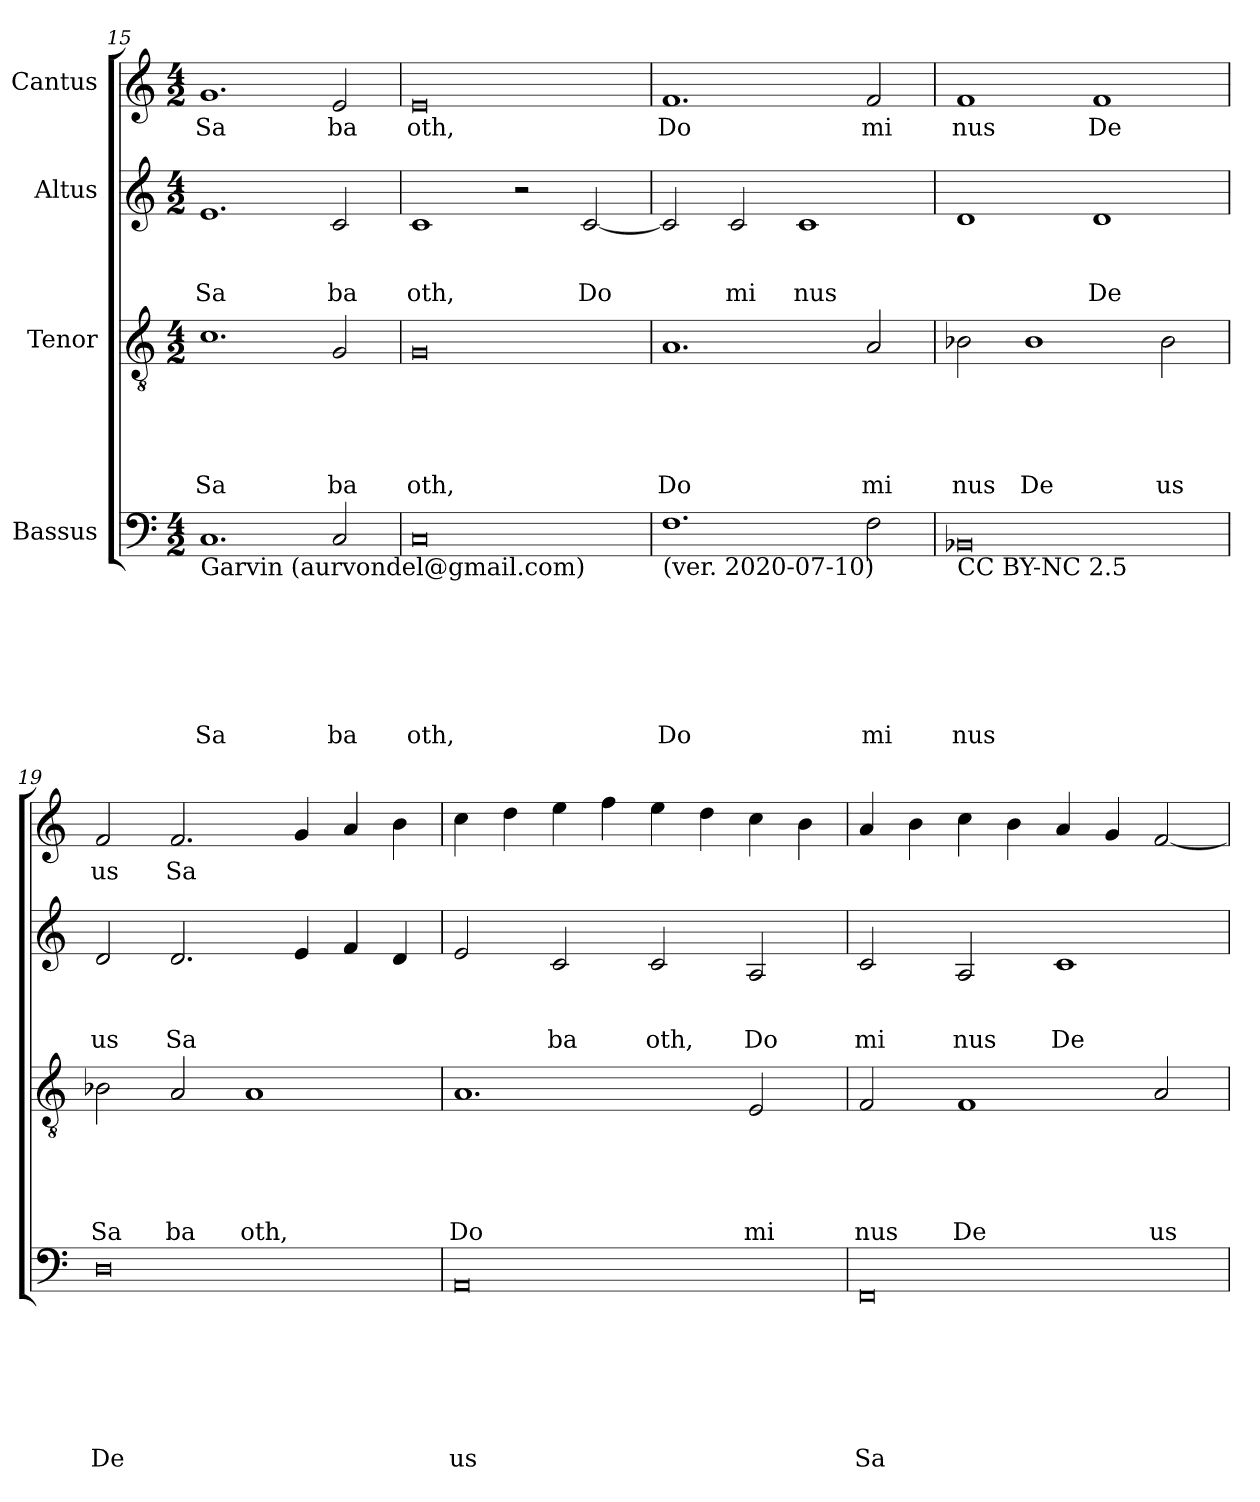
**kern	**text	**text	**text	**text	**text	**text	**text	**kern	**text	**text	**text	**text	**text	**kern	**text	**text	**text	**kern	**text
*part4	*part4	*part4	*part4	*part4	*part4	*part4	*part4	*part3	*part3	*part3	*part3	*part3	*part3	*part2	*part2	*part2	*part2	*part1	*part1
*staff4	*staff4	*staff4	*staff4	*staff4	*staff4	*staff4	*staff4	*staff3	*staff3	*staff3	*staff3	*staff3	*staff3	*staff2	*staff2	*staff2	*staff2	*staff1	*staff1
*I"Bassus	*	*	*	*	*	*	*	*I"Tenor	*	*	*	*	*	*I"Altus	*	*	*	*I"Cantus	*
*clefF4	*	*	*	*	*	*	*	*clefGv2	*	*	*	*	*	*clefG2	*	*	*	*clefG2	*
*k[]	*	*	*	*	*	*	*	*k[]	*	*	*	*	*	*k[]	*	*	*	*k[]	*
*C:	*	*	*	*	*	*	*	*C:	*	*	*	*	*	*C:	*	*	*	*C:	*
*M4/2	*	*	*	*	*	*	*	*M4/2	*	*	*	*	*	*M4/2	*	*	*	*M4/2	*
=15	=15	=15	=15	=15	=15	=15	=15	=15	=15	=15	=15	=15	=15	=15	=15	=15	=15	=15	=15
!LO:TX:b:t=Garvin (aurvondel@gmail.com)	!	!	!	!	!	!	!	!	!	!	!	!	!	!	!	!	!	!	!
!	!	!	!	!	!	!	!LO:LY:b	!	!	!	!	!	!LO:LY:b	!	!	!	!LO:LY:b	!	!LO:LY:b
1.C	.	.	.	.	.	.	Sa	1.c	.	.	.	.	Sa	1.e	.	.	Sa	1.g	Sa
!	!	!	!	!	!	!	!LO:LY:b	!	!	!	!	!	!LO:LY:b	!	!	!	!LO:LY:b	!	!LO:LY:b
2C/	.	.	.	.	.	.	ba	2G/	.	.	.	.	ba	2c/	.	.	ba	2e/	ba
=16	=16	=16	=16	=16	=16	=16	=16	=16	=16	=16	=16	=16	=16	=16	=16	=16	=16	=16	=16
!	!	!	!	!	!	!	!LO:LY:b	!	!	!	!	!	!LO:LY:b	!	!	!	!LO:LY:b	!	!LO:LY:b
0C	.	.	.	.	.	.	oth,	0G	.	.	.	.	oth,	1c	.	.	oth,	0e	oth,
.	.	.	.	.	.	.	.	.	.	.	.	.	.	2r	.	.	.	.	.
!	!	!	!	!	!	!	!	!	!	!	!	!	!	!	!	!	!LO:LY:b	!	!
.	.	.	.	.	.	.	.	.	.	.	.	.	.	[<2c/	.	.	Do	.	.
=17	=17	=17	=17	=17	=17	=17	=17	=17	=17	=17	=17	=17	=17	=17	=17	=17	=17	=17	=17
!LO:TX:b:t=(ver. 2020-07-10)	!	!	!	!	!	!	!	!	!	!	!	!	!	!	!	!	!	!	!
!	!	!	!	!	!	!	!LO:LY:b	!	!	!	!	!	!LO:LY:b	!	!	!	!	!	!LO:LY:b
1.F	.	.	.	.	.	.	Do	1.A	.	.	.	.	Do	2c/]	.	.	.	1.f	Do
!	!	!	!	!	!	!	!	!	!	!	!	!	!	!	!	!	!LO:LY:b	!	!
.	.	.	.	.	.	.	.	.	.	.	.	.	.	2c/	.	.	mi	.	.
!	!	!	!	!	!	!	!	!	!	!	!	!	!	!	!	!	!LO:LY:b	!	!
.	.	.	.	.	.	.	.	.	.	.	.	.	.	1c	.	.	nus	.	.
!	!	!	!	!	!	!	!LO:LY:b	!	!	!	!	!	!LO:LY:b	!	!	!	!	!	!LO:LY:b
2F\	.	.	.	.	.	.	mi	2A/	.	.	.	.	mi	.	.	.	.	2f/	mi
=18	=18	=18	=18	=18	=18	=18	=18	=18	=18	=18	=18	=18	=18	=18	=18	=18	=18	=18	=18
!LO:TX:b:t=CC BY-NC 2.5	!	!	!	!	!	!	!	!	!	!	!	!	!	!	!	!	!	!	!
!	!	!	!	!	!	!	!LO:LY:b	!	!	!	!	!	!LO:LY:b	!	!	!	!	!	!LO:LY:b
0BB-X	.	.	.	.	.	.	nus	2B-X\	.	.	.	.	nus	1d	.	.	.	1f	nus
!	!	!	!	!	!	!	!	!	!	!	!	!	!LO:LY:b	!	!	!	!	!	!
.	.	.	.	.	.	.	.	1B-	.	.	.	.	De	.	.	.	.	.	.
!	!	!	!	!	!	!	!	!	!	!	!	!	!	!	!	!	!LO:LY:b	!	!LO:LY:b
.	.	.	.	.	.	.	.	.	.	.	.	.	.	1d	.	.	De	1f	De
!	!	!	!	!	!	!	!	!	!	!	!	!	!LO:LY:b	!	!	!	!	!	!
.	.	.	.	.	.	.	.	2B-\	.	.	.	.	us	.	.	.	.	.	.
=19	=19	=19	=19	=19	=19	=19	=19	=19	=19	=19	=19	=19	=19	=19	=19	=19	=19	=19	=19
!	!	!	!	!	!	!	!LO:LY:b	!	!	!	!	!	!LO:LY:b	!	!	!	!LO:LY:b	!	!LO:LY:b
0D	.	.	.	.	.	.	De	2B-X\	.	.	.	.	Sa	2d/	.	.	us	2f/	us
!	!	!	!	!	!	!	!	!	!	!	!	!	!LO:LY:b	!	!	!	!LO:LY:b	!	!LO:LY:b
.	.	.	.	.	.	.	.	2A/	.	.	.	.	ba	2.d/	.	.	Sa	2.f/	Sa
!	!	!	!	!	!	!	!	!	!	!	!	!	!LO:LY:b	!	!	!	!	!	!
.	.	.	.	.	.	.	.	1A	.	.	.	.	oth,	.	.	.	.	.	.
.	.	.	.	.	.	.	.	.	.	.	.	.	.	4e/	.	.	.	4g/	.
.	.	.	.	.	.	.	.	.	.	.	.	.	.	4f/	.	.	.	4a/	.
.	.	.	.	.	.	.	.	.	.	.	.	.	.	4d/	.	.	.	4b\	.
!!LO:PB:g=z
=20	=20	=20	=20	=20	=20	=20	=20	=20	=20	=20	=20	=20	=20	=20	=20	=20	=20	=20	=20
!	!	!	!	!	!	!	!LO:LY:b	!	!	!	!	!	!LO:LY:b	!	!	!	!	!	!
0AA	.	.	.	.	.	.	us	1.A	.	.	.	.	Do	2e/	.	.	.	4cc\	.
.	.	.	.	.	.	.	.	.	.	.	.	.	.	.	.	.	.	4dd\	.
!	!	!	!	!	!	!	!	!	!	!	!	!	!	!	!	!	!LO:LY:b	!	!
.	.	.	.	.	.	.	.	.	.	.	.	.	.	2c/	.	.	ba	4ee\	.
.	.	.	.	.	.	.	.	.	.	.	.	.	.	.	.	.	.	4ff\	.
!	!	!	!	!	!	!	!	!	!	!	!	!	!	!	!	!	!LO:LY:b	!	!
.	.	.	.	.	.	.	.	.	.	.	.	.	.	2c/	.	.	oth,	4ee\	.
.	.	.	.	.	.	.	.	.	.	.	.	.	.	.	.	.	.	4dd\	.
!	!	!	!	!	!	!	!	!	!	!	!	!	!LO:LY:b	!	!	!	!LO:LY:b	!	!
.	.	.	.	.	.	.	.	2E/	.	.	.	.	mi	2A/	.	.	Do	4cc\	.
.	.	.	.	.	.	.	.	.	.	.	.	.	.	.	.	.	.	4b\	.
=21	=21	=21	=21	=21	=21	=21	=21	=21	=21	=21	=21	=21	=21	=21	=21	=21	=21	=21	=21
!	!	!	!	!	!	!	!LO:LY:b	!	!	!	!	!	!LO:LY:b	!	!	!	!LO:LY:b	!	!
0FF	.	.	.	.	.	.	Sa	2F/	.	.	.	.	nus	2c/	.	.	mi	4a/	.
.	.	.	.	.	.	.	.	.	.	.	.	.	.	.	.	.	.	4b\	.
!	!	!	!	!	!	!	!	!	!	!	!	!	!LO:LY:b	!	!	!	!LO:LY:b	!	!
.	.	.	.	.	.	.	.	1F	.	.	.	.	De	2A/	.	.	nus	4cc\	.
.	.	.	.	.	.	.	.	.	.	.	.	.	.	.	.	.	.	4b\	.
!	!	!	!	!	!	!	!	!	!	!	!	!	!	!	!	!	!LO:LY:b	!	!
.	.	.	.	.	.	.	.	.	.	.	.	.	.	1c	.	.	De	4a/	.
.	.	.	.	.	.	.	.	.	.	.	.	.	.	.	.	.	.	4g/	.
!	!	!	!	!	!	!	!	!	!	!	!	!	!LO:LY:b	!	!	!	!	!	!
.	.	.	.	.	.	.	.	2A/	.	.	.	.	us	.	.	.	.	[<2f/	.
=	=	=	=	=	=	=	=	=	=	=	=	=	=	=	=	=	=	=	=
*-	*-	*-	*-	*-	*-	*-	*-	*-	*-	*-	*-	*-	*-	*-	*-	*-	*-	*-	*-
